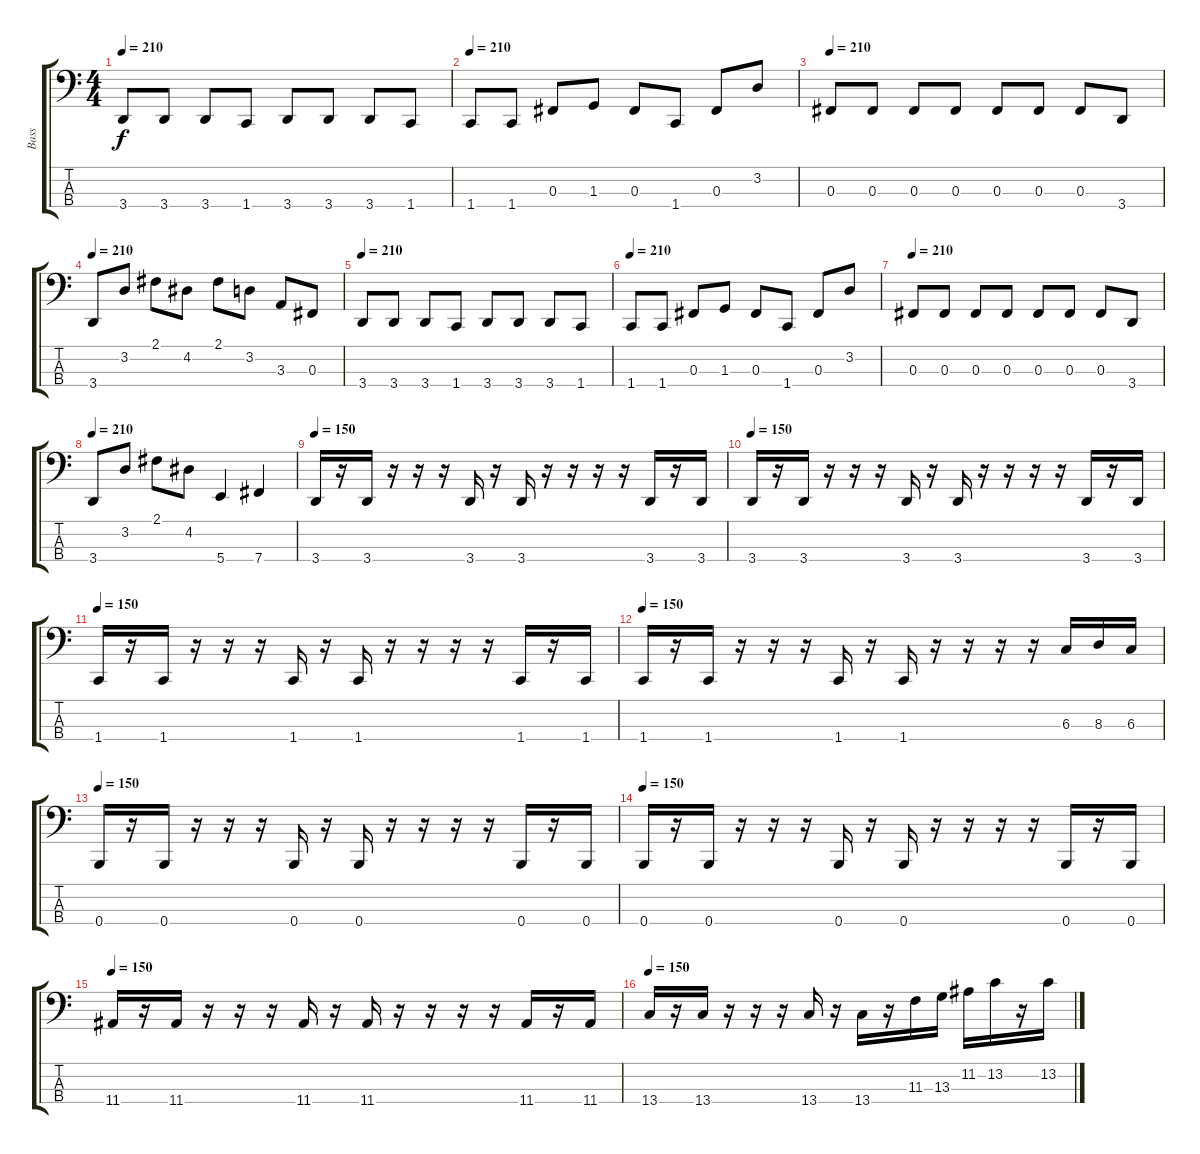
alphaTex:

\track ("Bass" "Bass") {instrument electricbasspick}
\staff {score tabs}
\tuning (E2 B1 Gb1 B0) {hide}
\ts (4 4)
\tempo 210
\clef f4
\ks c
3.4.8{dy f} 3.4.8 3.4.8 1.4.8 3.4.8 3.4.8 3.4.8 1.4.8 |
\tempo 210
1.4.8 1.4.8 0.3.8 1.3.8 0.3.8 1.4.8 0.3.8 3.2.8 |
\tempo 210
0.3.8 0.3.8 0.3.8 0.3.8 0.3.8 0.3.8 0.3.8 3.4.8 |
\tempo 210
3.4.8 3.2.8 2.1.8 4.2.8 2.1.8 3.2.8 3.3.8 0.3.8 |
\tempo 210
3.4.8 3.4.8 3.4.8 1.4.8 3.4.8 3.4.8 3.4.8 1.4.8 |
\tempo 210
1.4.8 1.4.8 0.3.8 1.3.8 0.3.8 1.4.8 0.3.8 3.2.8 |
\tempo 210
0.3.8 0.3.8 0.3.8 0.3.8 0.3.8 0.3.8 0.3.8 3.4.8 |
\tempo 210
3.4.8 3.2.8 2.1.8 4.2.8 5.4.4 7.4.4 |
\tempo 150
3.4.16 r.16 3.4.16 r.16 r.16 r.16 3.4.16 r.16 3.4.16 r.16 r.16 r.16 r.16 3.4.16 r.16 3.4.16 |
\tempo 150
3.4.16 r.16 3.4.16 r.16 r.16 r.16 3.4.16 r.16 3.4.16 r.16 r.16 r.16 r.16 3.4.16 r.16 3.4.16 |
\tempo 150
1.4.16 r.16 1.4.16 r.16 r.16 r.16 1.4.16 r.16 1.4.16 r.16 r.16 r.16 r.16 1.4.16 r.16 1.4.16 |
\tempo 150
1.4.16 r.16 1.4.16 r.16 r.16 r.16 1.4.16 r.16 1.4.16 r.16 r.16 r.16 r.16 6.3.16 8.3.16 6.3.16 |
\tempo 150
0.4.16 r.16 0.4.16 r.16 r.16 r.16 0.4.16 r.16 0.4.16 r.16 r.16 r.16 r.16 0.4.16 r.16 0.4.16 |
\tempo 150
0.4.16 r.16 0.4.16 r.16 r.16 r.16 0.4.16 r.16 0.4.16 r.16 r.16 r.16 r.16 0.4.16 r.16 0.4.16 |
\tempo 150
11.4.16 r.16 11.4.16 r.16 r.16 r.16 11.4.16 r.16 11.4.16 r.16 r.16 r.16 r.16 11.4.16 r.16 11.4.16 |
\tempo 150
13.4.16 r.16 13.4.16 r.16 r.16 r.16 13.4.16 r.16 13.4.16 r.16 11.3.16 13.3.16 11.2.16 13.2.16 r.16 13.2.16
